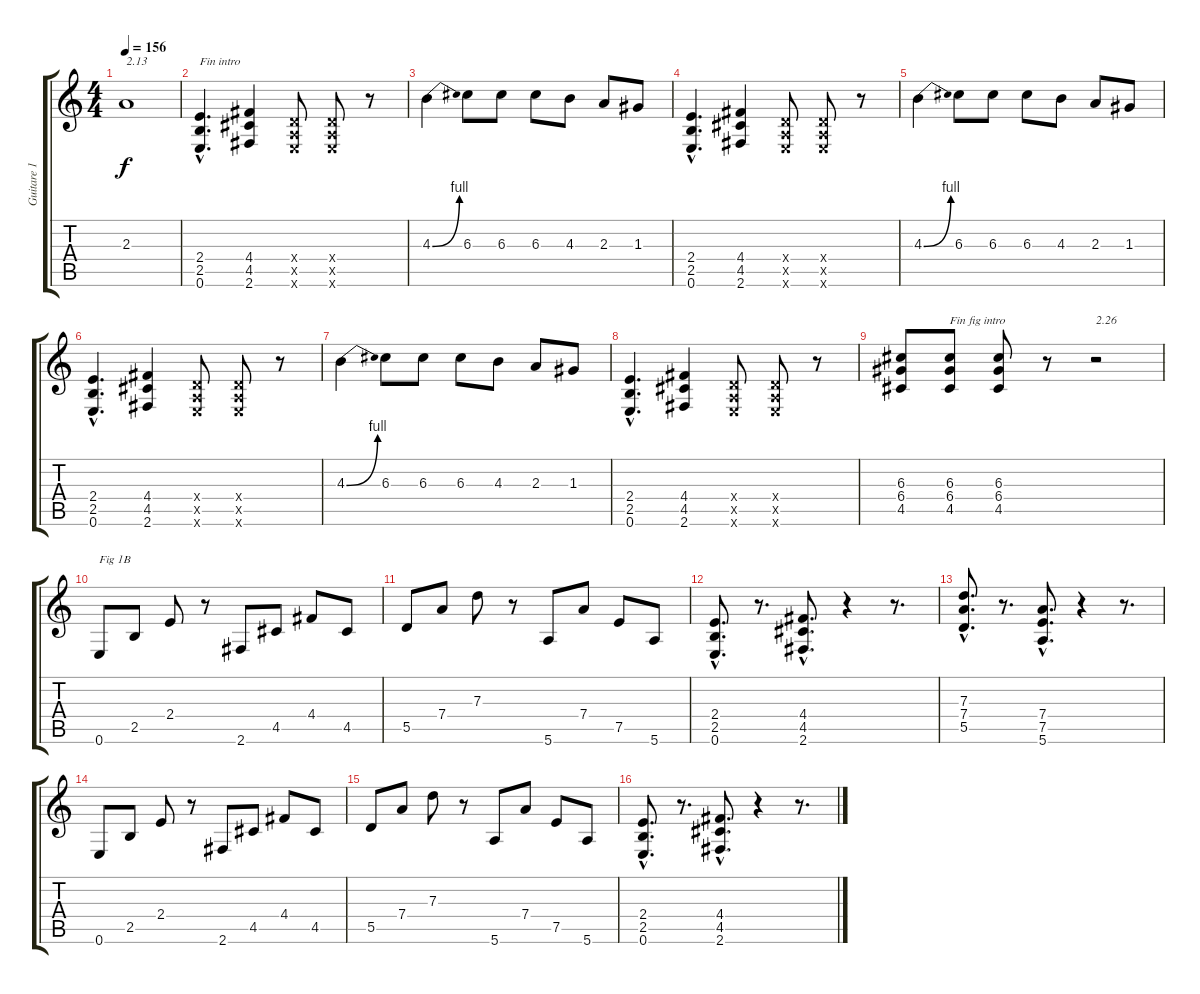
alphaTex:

\track ("Guitare 1" "Guitare 1") {instrument overdrivenguitar}
\staff {score tabs}
\tuning (E4 B3 G3 D3 A2 E2) {hide}
\ts (4 4)
\tempo 156
\clef g2
\ks c
2.3{t}.1{txt "2.13" dy f} |
(2.4{hac} 2.5{hac} 0.6{hac}).4{d txt "Fin intro"} (4.4 4.5 2.6).4 (0.4{x} 0.5{x} 0.6{x}).8 (0.4{x} 0.5{x} 0.6{x}).8 r.8 |
4.3{be (bend 0 0 60 4)}.4 6.3.8 6.3.8 6.3.8 4.3.8 2.3.8 1.3.8 |
(2.4{hac} 2.5{hac} 0.6{hac}).4{d} (4.4 4.5 2.6).4 (0.4{x} 0.5{x} 0.6{x}).8 (0.4{x} 0.5{x} 0.6{x}).8 r.8 |
4.3{be (bend 0 0 60 4)}.4 6.3.8 6.3.8 6.3.8 4.3.8 2.3.8 1.3.8 |
(2.4{hac} 2.5{hac} 0.6{hac}).4{d} (4.4 4.5 2.6).4 (0.4{x} 0.5{x} 0.6{x}).8 (0.4{x} 0.5{x} 0.6{x}).8 r.8 |
4.3{be (bend 0 0 60 4)}.4 6.3.8 6.3.8 6.3.8 4.3.8 2.3.8 1.3.8 |
(2.4{hac} 2.5{hac} 0.6{hac}).4{d} (4.4 4.5 2.6).4 (0.4{x} 0.5{x} 0.6{x}).8 (0.4{x} 0.5{x} 0.6{x}).8 r.8 |
(6.3 6.4 4.5).8 (6.3 6.4 4.5).8{txt "Fin fig intro"} (6.3 6.4 4.5).8 r.8 r.2{txt "2.26"} |
0.6.8{txt "Fig 1B"} 2.5.8 2.4.8 r.8 2.6.8 4.5.8 4.4.8 4.5.8 |
5.5.8 7.4.8 7.3.8 r.8 5.6.8 7.4.8 7.5.8 5.6.8 |
(2.4{hac} 2.5{hac} 0.6{hac}).8{d} r.8{d} (4.4{hac} 4.5{hac} 2.6{hac}).8{d} r.4 r.8{d} |
(7.3{hac} 7.4{hac} 5.5{hac}).8{d} r.8{d} (7.4{hac} 7.5{hac} 5.6{hac}).8{d} r.4 r.8{d} |
0.6.8 2.5.8 2.4.8 r.8 2.6.8 4.5.8 4.4.8 4.5.8 |
5.5.8 7.4.8 7.3.8 r.8 5.6.8 7.4.8 7.5.8 5.6.8 |
(2.4{hac} 2.5{hac} 0.6{hac}).8{d} r.8{d} (4.4{hac} 4.5{hac} 2.6{hac}).8{d} r.4 r.8{d}
